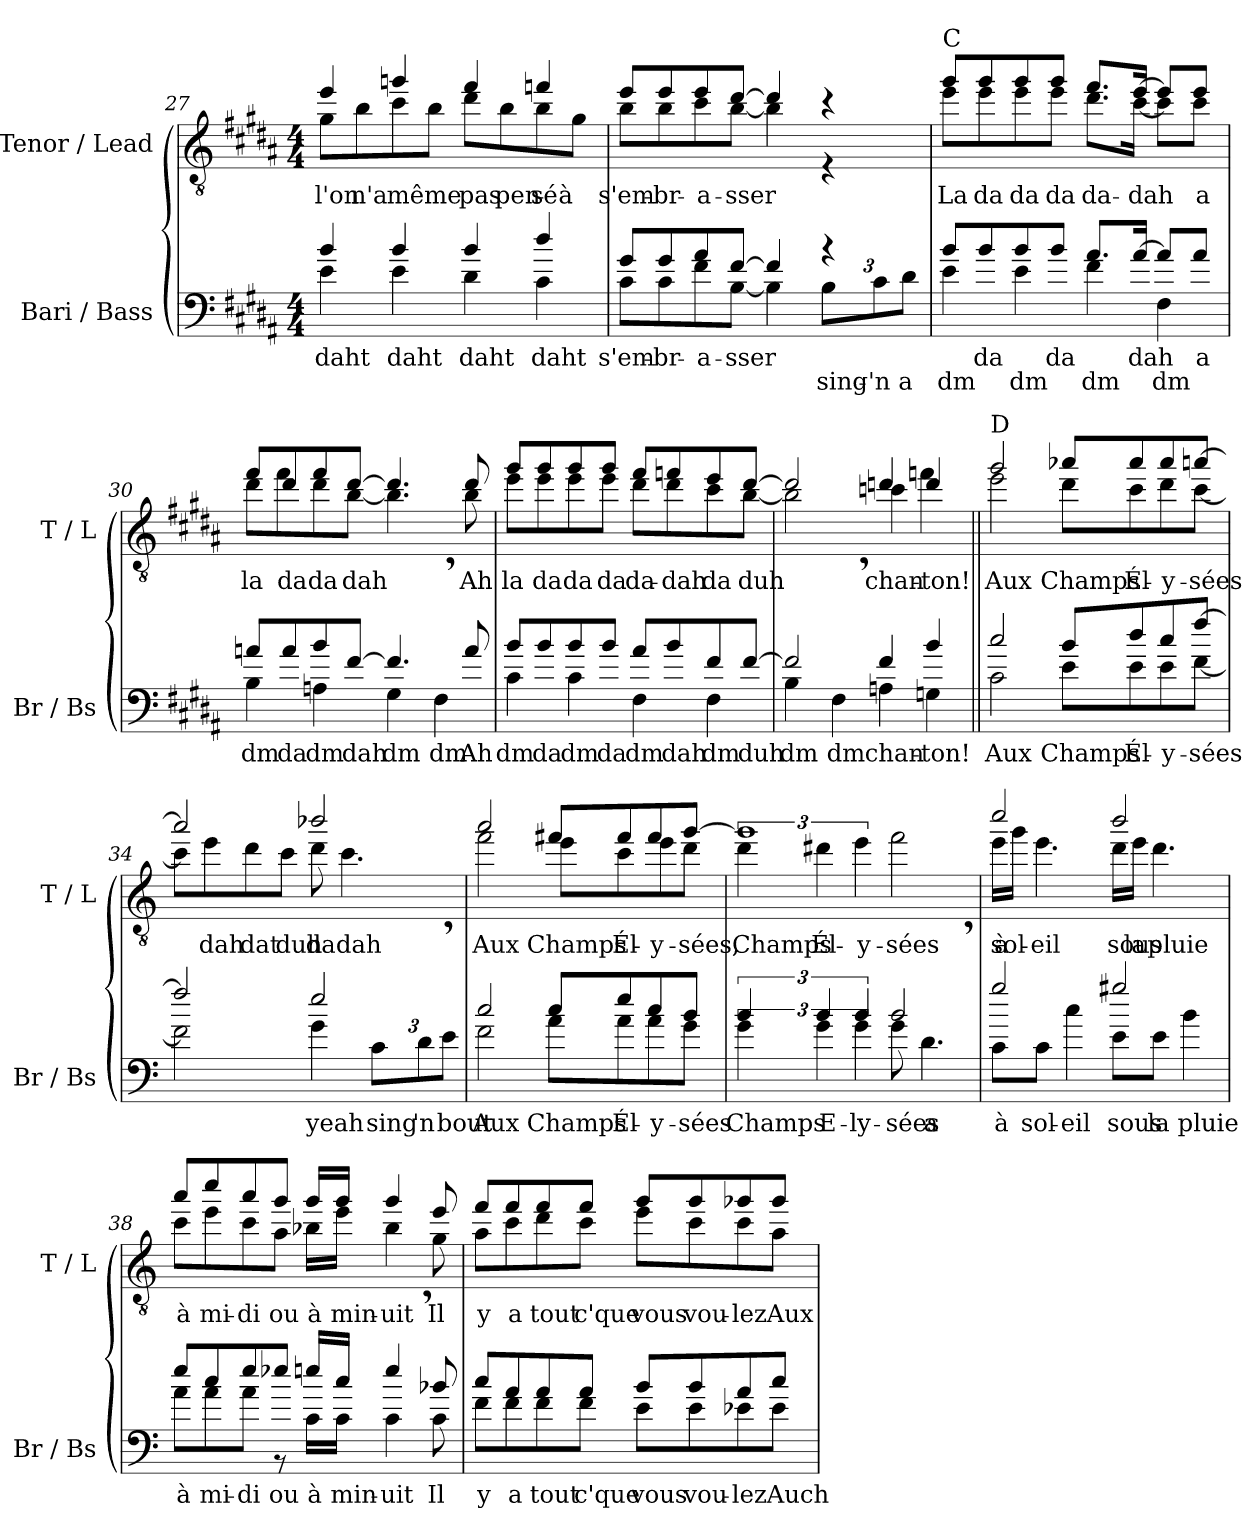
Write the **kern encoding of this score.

**kern	**text	**text	**kern	**text
*part2	*part2	*part2	*part1	*part1
*staff2	*staff2	*staff2	*staff1	*staff1
*I"Bari / Bass	*	*	*I"Tenor / Lead	*
*I'Br / Bs	*	*	*I'T / L	*
*clefF4	*	*	*clefGv2	*
*ITrd8c14	*	*	*ITrd8c14	*
*k[f#c#g#d#a#]	*	*	*k[f#c#g#d#a#]	*
*B:	*	*	*B:	*
*M4/4	*	*	*M4/4	*
=27	=27	=27	=27	=27
!	!LO:LY:a:color=#000000	!	!	!
*^	*	*	*	*
!	!	!LO:LY:color=#000000	!	!	!LO:LY:a:color=#000000
*	*	*	*	*^	*
!	!	!	!	!	!	!LO:LY:color=#000000
4B	4E	daht	.	4e	8G#L	l'on
!	!	!	!	!	!	!LO:LY:color=#000000
.	.	.	.	.	8B	n'a
!	!	!LO:LY:a:color=#000000	!	!	!	!
!	!	!LO:LY:color=#000000	!	!	!	!LO:LY:a:color=#000000
!	!	!	!	!	!	!LO:LY:color=#000000
4B	4E	daht	.	4gn	8c#	même
.	.	.	.	.	8BJ	.
!	!	!LO:LY:a:color=#000000	!	!	!	!
!	!	!LO:LY:color=#000000	!	!	!	!LO:LY:a:color=#000000
!	!	!	!	!	!	!LO:LY:color=#000000
4B	4D#	daht	.	4f#	8d#L	pas
!	!	!	!	!	!	!LO:LY:color=#000000
.	.	.	.	.	8B	pen-
!	!	!LO:LY:a:color=#000000	!	!	!	!
!	!	!LO:LY:color=#000000	!	!	!	!LO:LY:a:color=#000000
!	!	!	!	!	!	!LO:LY:color=#000000
4d#	4C#	daht	.	4fn	8B	-sé
!	!	!	!	!	!	!LO:LY:color=#000000
.	.	.	.	.	8G#J	à
=28	=28	=28	=28	=28	=28	=28
!	!	!LO:LY:a:color=#000000	!	!	!	!
!	!	!LO:LY:color=#000000	!	!	!	!LO:LY:a:color=#000000
!	!	!	!	!	!	!LO:LY:color=#000000
8G#L	8C#L	s'em-	.	8eL	8BL	s'em-
!	!	!LO:LY:a:color=#000000	!	!	!	!
!	!	!LO:LY:color=#000000	!	!	!	!LO:LY:a:color=#000000
!	!	!	!	!	!	!LO:LY:color=#000000
8G#	8C#	-br-	.	8e	8B	-br-
!	!	!LO:LY:a:color=#000000	!	!	!	!
!	!	!LO:LY:color=#000000	!	!	!	!LO:LY:a:color=#000000
!	!	!	!	!	!	!LO:LY:color=#000000
8A#	8F#	-a-	.	8e	8c#	-a-
!	!	!LO:LY:a:color=#000000	!	!	!	!
!	!	!LO:LY:color=#000000	!	!	!	!LO:LY:a:color=#000000
!	!	!	!	!	!	!LO:LY:color=#000000
[8F#J	[8BBJ	-sser	.	[8d#J	[8BJ	-sser
4F#]	4BB]	.	.	4d#]	4B]	.
!	!	!	!LO:LY:color=#000000	!	!	!
4r	12BBL	.	sing-	4r	4r	.
!	!	!	!LO:LY:color=#000000	!	!	!
.	12C#	.	-'n	.	.	.
!	!	!	!LO:LY:color=#000000	!	!	!
.	12D#J	.	a	.	.	.
=29	=29	=29	=29	=29	=29	=29
!	!	!	!	!LO:TX:a:t=C	!	!
!	!	!LO:LY:a:color=#000000	!	!	!	!
!	!	!	!LO:LY:color=#000000	!	!	!LO:LY:a:color=#000000
!	!	!	!	!	!	!LO:LY:color=#000000
8BL	4E	.	dm	8g#L	8eL	La
!	!	!LO:LY:a:color=#000000	!	!	!	!LO:LY:a:color=#000000
!	!	!	!	!	!	!LO:LY:color=#000000
8B	.	da	.	8g#	8e	da
!	!	!LO:LY:a:color=#000000	!	!	!	!
!	!	!	!LO:LY:color=#000000	!	!	!LO:LY:a:color=#000000
!	!	!	!	!	!	!LO:LY:color=#000000
8B	4E	.	dm	8g#	8e	da
!	!	!LO:LY:a:color=#000000	!	!	!	!LO:LY:a:color=#000000
!	!	!	!	!	!	!LO:LY:color=#000000
8BJ	.	da	.	8g#J	8eJ	da
!	!	!LO:LY:a:color=#000000	!	!	!	!
!	!	!	!LO:LY:color=#000000	!	!	!LO:LY:a:color=#000000
!	!	!	!	!	!	!LO:LY:color=#000000
8.A#L	4F#	.	dm	8.f#L	8.d#L	da-
!	!	!LO:LY:a:color=#000000	!	!	!	!LO:LY:a:color=#000000
!	!	!	!	!	!	!LO:LY:color=#000000
[16A#J	.	-dah	.	[16eJ	[16c#J	-dah
!	!	!	!LO:LY:color=#000000	!	!	!
8A#L]	4FF#	.	dm	8eL]	8c#L]	.
!	!	!LO:LY:a:color=#000000	!	!	!	!LO:LY:a:color=#000000
!	!	!	!	!	!	!LO:LY:color=#000000
8A#J	.	a	.	8eJ	8c#J	a
!!LO:LB:g=z	!!
=30	=30	=30	=30	=30	=30	=30
!	!	!LO:LY:a:color=#000000	!	!	!	!
!	!	!LO:LY:color=#000000	!	!	!	!LO:LY:a:color=#000000
!	!	!	!	!	!	!LO:LY:color=#000000
8AnL	4BB	dm	.	8f#L	8d#L	la
!	!	!LO:LY:a:color=#000000	!	!	!	!LO:LY:a:color=#000000
!	!	!	!	!	!	!LO:LY:color=#000000
8A	.	da	.	8d#	8f#	da
!	!	!LO:LY:a:color=#000000	!	!	!	!
!	!	!LO:LY:color=#000000	!	!	!	!LO:LY:a:color=#000000
!	!	!	!	!	!	!LO:LY:color=#000000
8B	4AAn	dm	.	8f#	8d#	da
!	!	!LO:LY:a:color=#000000	!	!	!	!LO:LY:a:color=#000000
!	!	!	!	!	!	!LO:LY:color=#000000
[8F#J	.	dah	.	[8d#J	[8BJ	dah
!	!	!LO:LY:color=#000000	!	!	!	!
4.F#]	4GG#	dm	.	4.d#]	4.B,]	.
!	!	!LO:LY:color=#000000	!	!	!	!
.	4FF#	dm	.	.	.	.
!	!	!LO:LY:a:color=#000000	!	!	!	!LO:LY:a:color=#000000
!	!	!	!	!	!	!LO:LY:color=#000000
8A	.	Ah	.	8d#	8B	Ah
=31	=31	=31	=31	=31	=31	=31
!	!	!LO:LY:a:color=#000000	!	!	!	!
!	!	!LO:LY:color=#000000	!	!	!	!LO:LY:a:color=#000000
!	!	!	!	!	!	!LO:LY:color=#000000
8BL	4C#	dm	.	8g#L	8eL	la
!	!	!LO:LY:a:color=#000000	!	!	!	!LO:LY:a:color=#000000
!	!	!	!	!	!	!LO:LY:color=#000000
8B	.	da	.	8g#	8e	da
!	!	!LO:LY:a:color=#000000	!	!	!	!
!	!	!LO:LY:color=#000000	!	!	!	!LO:LY:a:color=#000000
!	!	!	!	!	!	!LO:LY:color=#000000
8B	4C#	dm	.	8g#	8e	da
!	!	!LO:LY:a:color=#000000	!	!	!	!LO:LY:a:color=#000000
!	!	!	!	!	!	!LO:LY:color=#000000
8BJ	.	da	.	8g#J	8eJ	da
!	!	!LO:LY:a:color=#000000	!	!	!	!
!	!	!LO:LY:color=#000000	!	!	!	!LO:LY:a:color=#000000
!	!	!	!	!	!	!LO:LY:color=#000000
8A#L	4FF#	dm	.	8f#L	8d#L	da-
!	!	!LO:LY:a:color=#000000	!	!	!	!LO:LY:a:color=#000000
!	!	!	!	!	!	!LO:LY:color=#000000
8B	.	-dah	.	8fn	8d#	-dah
!	!	!LO:LY:a:color=#000000	!	!	!	!
!	!	!LO:LY:color=#000000	!	!	!	!LO:LY:a:color=#000000
!	!	!	!	!	!	!LO:LY:color=#000000
8F#	4FF#	dm	.	8e	8c#	da
!	!	!LO:LY:a:color=#000000	!	!	!	!LO:LY:a:color=#000000
!	!	!	!	!	!	!LO:LY:color=#000000
[8F#J	.	duh	.	[8d#J	[8BJ	duh
=32	=32	=32	=32	=32	=32	=32
!	!	!LO:LY:color=#000000	!	!	!	!
2F#]	4BB	dm	.	2d#]	2B,]	.
!	!	!LO:LY:color=#000000	!	!	!	!
.	4FF#	dm	.	.	.	.
!	!	!LO:LY:a:color=#000000	!	!	!	!
!	!	!LO:LY:color=#000000	!	!	!	!LO:LY:a:color=#000000
!	!	!	!	!	!	!LO:LY:color=#000000
4F#	4AAn	chan-	.	4dn	4cn	chan-
!	!	!LO:LY:a:color=#000000	!	!	!	!
!	!	!LO:LY:color=#000000	!	!	!	!LO:LY:a:color=#000000
!	!	!	!	!	!	!LO:LY:color=#000000
4B	4GGn	-ton!	.	4d	4fn	-ton!
!!LO:LB:g=z	!!
=33||	=33||	=33||	=33||	=33||	=33||	=33||
*k[]	*	*	*	*k[]	*	*
*C:	*	*	*	*C:	*	*
!	!	!	!	!LO:TX:a:t=D	!	!
!	!	!LO:LY:a:color=#000000	!	!	!	!
!	!	!LO:LY:color=#000000	!	!	!	!LO:LY:a:color=#000000
!	!	!	!	!	!	!LO:LY:color=#000000
2c	2C	Aux	.	2g	2e	Aux
!	!	!LO:LY:a:color=#000000	!	!	!	!
!	!	!LO:LY:color=#000000	!	!	!	!LO:LY:a:color=#000000
!	!	!	!	!	!	!LO:LY:color=#000000
8BL	8EL	Champs	.	8a-XL	8dL	Champs
!	!	!LO:LY:a:color=#000000	!	!	!	!
!	!	!LO:LY:color=#000000	!	!	!	!LO:LY:a:color=#000000
!	!	!	!	!	!	!LO:LY:color=#000000
8d	8E	Él-	.	8a-	8c	Él-
!	!	!LO:LY:a:color=#000000	!	!	!	!
!	!	!LO:LY:color=#000000	!	!	!	!LO:LY:a:color=#000000
!	!	!	!	!	!	!LO:LY:color=#000000
8c	8E	-y-	.	8a-	8d	-y-
!	!	!LO:LY:a:color=#000000	!	!	!	!
!	!	!LO:LY:color=#000000	!	!	!	!LO:LY:a:color=#000000
!	!	!	!	!	!	!LO:LY:color=#000000
[8fJ	[8FJ	-sées	.	[8anJ	[8cJ	-sées
=34	=34	=34	=34	=34	=34	=34
2f]	2F]	.	.	2a]	8cL]	.
!	!	!	!	!	!	!LO:LY:color=#000000
.	.	.	.	.	8e	dah
!	!	!	!	!	!	!LO:LY:color=#000000
.	.	.	.	.	8d	dat
!	!	!	!	!	!	!LO:LY:color=#000000
.	.	.	.	.	8cJ	duh
!	!	!LO:LY:a:color=#000000	!	!	!	!
!	!	!LO:LY:color=#000000	!	!	!	!LO:LY:a:color=#000000
!	!	!	!	!	!	!LO:LY:color=#000000
2e	4G	yeah	.	2b-X	8d	da
!	!	!	!	!	!	!LO:LY:color=#000000
.	.	.	.	.	4.c,	dah
!	!	!LO:LY:color=#000000	!	!	!	!
.	12CL	sing	.	.	.	.
!	!	!LO:LY:color=#000000	!	!	!	!
.	12D	'n	.	.	.	.
!	!	!LO:LY:color=#000000	!	!	!	!
.	12EJ	bout	.	.	.	.
=35	=35	=35	=35	=35	=35	=35
!	!	!LO:LY:a:color=#000000	!	!	!	!
!	!	!LO:LY:color=#000000	!	!	!	!LO:LY:a:color=#000000
!	!	!	!	!	!	!LO:LY:color=#000000
2c	2F	Aux	.	2a	2f	Aux
!	!	!LO:LY:a:color=#000000	!	!	!	!
!	!	!LO:LY:color=#000000	!	!	!	!LO:LY:a:color=#000000
!	!	!	!	!	!	!LO:LY:color=#000000
8cL	8AL	Champs	.	8f#XL	8eL	Champs
!	!	!LO:LY:a:color=#000000	!	!	!	!
!	!	!LO:LY:color=#000000	!	!	!	!LO:LY:a:color=#000000
!	!	!	!	!	!	!LO:LY:color=#000000
8e	8A	Él-	.	8f#	8c	Él-
!	!	!LO:LY:a:color=#000000	!	!	!	!
!	!	!LO:LY:color=#000000	!	!	!	!LO:LY:a:color=#000000
!	!	!	!	!	!	!LO:LY:color=#000000
8c	8A	-y-	.	8f#	8e	-y-
!	!	!LO:LY:a:color=#000000	!	!	!	!
!	!	!LO:LY:color=#000000	!	!	!	!LO:LY:a:color=#000000
!	!	!	!	!	!	!LO:LY:color=#000000
8BJ	8GJ	-sées	.	[8gJ	8dJ	-sées,
=36	=36	=36	=36	=36	=36	=36
!	!	!LO:LY:a:color=#000000	!	!	!	!
!	!	!LO:LY:color=#000000	!	!	!	!LO:LY:color=#000000
6B	6G	Champs	.	1g]	6d	Champs
!	!	!LO:LY:a:color=#000000	!	!	!	!
!	!	!LO:LY:color=#000000	!	!	!	!LO:LY:color=#000000
6B	6G	E-	.	.	6d#X	Él-
!	!	!LO:LY:a:color=#000000	!	!	!	!
!	!	!LO:LY:color=#000000	!	!	!	!LO:LY:color=#000000
6B	6G	-ly-	.	.	6e	-y-
!	!	!LO:LY:a:color=#000000	!	!	!	!
!	!	!LO:LY:color=#000000	!	!	!	!LO:LY:color=#000000
2B	8G	-sées	.	.	2f,	-sées
!	!	!LO:LY:color=#000000	!	!	!	!
.	4.D	a	.	.	.	.
=37	=37	=37	=37	=37	=37	=37
!	!	!LO:LY:a:color=#000000	!	!	!	!
!	!	!LO:LY:color=#000000	!	!	!	!LO:LY:a:color=#000000
!	!	!	!	!	!	!LO:LY:color=#000000
2g	8CL	à	.	2cc	16eL	à
!	!	!	!	!	!	!LO:LY:color=#000000
.	.	.	.	.	16gJ	sol-
!	!	!LO:LY:color=#000000	!	!	!	!LO:LY:color=#000000
.	8CJ	sol-	.	.	4.e	-eil
!	!	!LO:LY:color=#000000	!	!	!	!
.	4c	-eil	.	.	.	.
!	!	!LO:LY:a:color=#000000	!	!	!	!
!	!	!LO:LY:color=#000000	!	!	!	!LO:LY:a:color=#000000
!	!	!	!	!	!	!LO:LY:color=#000000
2g#X	8EL	sous	.	2b	16dL	sous
!	!	!	!	!	!	!LO:LY:color=#000000
.	.	.	.	.	16eJ	la
!	!	!LO:LY:color=#000000	!	!	!	!LO:LY:color=#000000
.	8EJ	la	.	.	4.d	pluie
!	!	!LO:LY:color=#000000	!	!	!	!
.	4B	pluie	.	.	.	.
!!LO:LB:g=z	!!
=38	=38	=38	=38	=38	=38	=38
!	!	!LO:LY:a:color=#000000	!	!	!	!
!	!	!LO:LY:color=#000000	!	!	!	!LO:LY:a:color=#000000
!	!	!	!	!	!	!LO:LY:color=#000000
8eL	8AL	à	.	8aL	8cL	à
!	!	!LO:LY:a:color=#000000	!	!	!	!
!	!	!LO:LY:color=#000000	!	!	!	!LO:LY:a:color=#000000
!	!	!	!	!	!	!LO:LY:color=#000000
8c	8A	mi-	.	8cc	8e	mi-
!	!	!LO:LY:a:color=#000000	!	!	!	!
!	!	!LO:LY:color=#000000	!	!	!	!LO:LY:a:color=#000000
!	!	!	!	!	!	!LO:LY:color=#000000
8e	8AJ	-di	.	8a	8c	-di
!	!	!LO:LY:a:color=#000000	!	!	!	!LO:LY:a:color=#000000
!	!	!	!	!	!	!LO:LY:color=#000000
8e-XJ	8r	ou	.	8gJ	8AJ	ou
!	!	!LO:LY:a:color=#000000	!	!	!	!
!	!	!LO:LY:color=#000000	!	!	!	!LO:LY:a:color=#000000
!	!	!	!	!	!	!LO:LY:color=#000000
16enL	16CL	à	.	16gL	16B-XL	à
!	!	!LO:LY:a:color=#000000	!	!	!	!
!	!	!LO:LY:color=#000000	!	!	!	!LO:LY:a:color=#000000
!	!	!	!	!	!	!LO:LY:color=#000000
16cJ	16CJ	min-	.	16gJ	16eJ	min-
!	!	!LO:LY:a:color=#000000	!	!	!	!
!	!	!LO:LY:color=#000000	!	!	!	!LO:LY:a:color=#000000
!	!	!	!	!	!	!LO:LY:color=#000000
4e	4C	-uit	.	4g	4B-,	-uit
!	!	!LO:LY:a:color=#000000	!	!	!	!
!	!	!LO:LY:color=#000000	!	!	!	!LO:LY:a:color=#000000
!	!	!	!	!	!	!LO:LY:color=#000000
8B-X	8C	Il	.	8e	8G	Il
=39	=39	=39	=39	=39	=39	=39
!	!	!LO:LY:a:color=#000000	!	!	!	!
!	!	!LO:LY:color=#000000	!	!	!	!LO:LY:a:color=#000000
!	!	!	!	!	!	!LO:LY:color=#000000
8cL	8FL	y	.	8fL	8AL	y
!	!	!LO:LY:a:color=#000000	!	!	!	!
!	!	!LO:LY:color=#000000	!	!	!	!LO:LY:a:color=#000000
!	!	!	!	!	!	!LO:LY:color=#000000
8A	8F	a	.	8f	8c	a
!	!	!LO:LY:a:color=#000000	!	!	!	!
!	!	!LO:LY:color=#000000	!	!	!	!LO:LY:a:color=#000000
!	!	!	!	!	!	!LO:LY:color=#000000
8A	8F	tout	.	8f	8d	tout
!	!	!LO:LY:a:color=#000000	!	!	!	!
!	!	!LO:LY:color=#000000	!	!	!	!LO:LY:a:color=#000000
!	!	!	!	!	!	!LO:LY:color=#000000
8AJ	8FJ	c'que	.	8fJ	8cJ	c'que
!	!	!LO:LY:a:color=#000000	!	!	!	!
!	!	!LO:LY:color=#000000	!	!	!	!LO:LY:a:color=#000000
!	!	!	!	!	!	!LO:LY:color=#000000
8BL	8EL	vous	.	8gL	8eL	vous
!	!	!LO:LY:a:color=#000000	!	!	!	!
!	!	!LO:LY:color=#000000	!	!	!	!LO:LY:a:color=#000000
!	!	!	!	!	!	!LO:LY:color=#000000
8B	8E	vou-	.	8g	8c	vou-
!	!	!LO:LY:a:color=#000000	!	!	!	!
!	!	!LO:LY:color=#000000	!	!	!	!LO:LY:a:color=#000000
!	!	!	!	!	!	!LO:LY:color=#000000
8A	8E-X	-lez	.	8g-X	8c	-lez
!	!	!LO:LY:a:color=#000000	!	!	!	!
!	!	!LO:LY:color=#000000	!	!	!	!LO:LY:a:color=#000000
!	!	!	!	!	!	!LO:LY:color=#000000
8cJ	8E-J	Auch	.	8g-J	8AJ	Aux
*v	*v	*	*	*	*	*
*	*	*	*v	*v	*
=	=	=	=	=
*-	*-	*-	*-	*-
